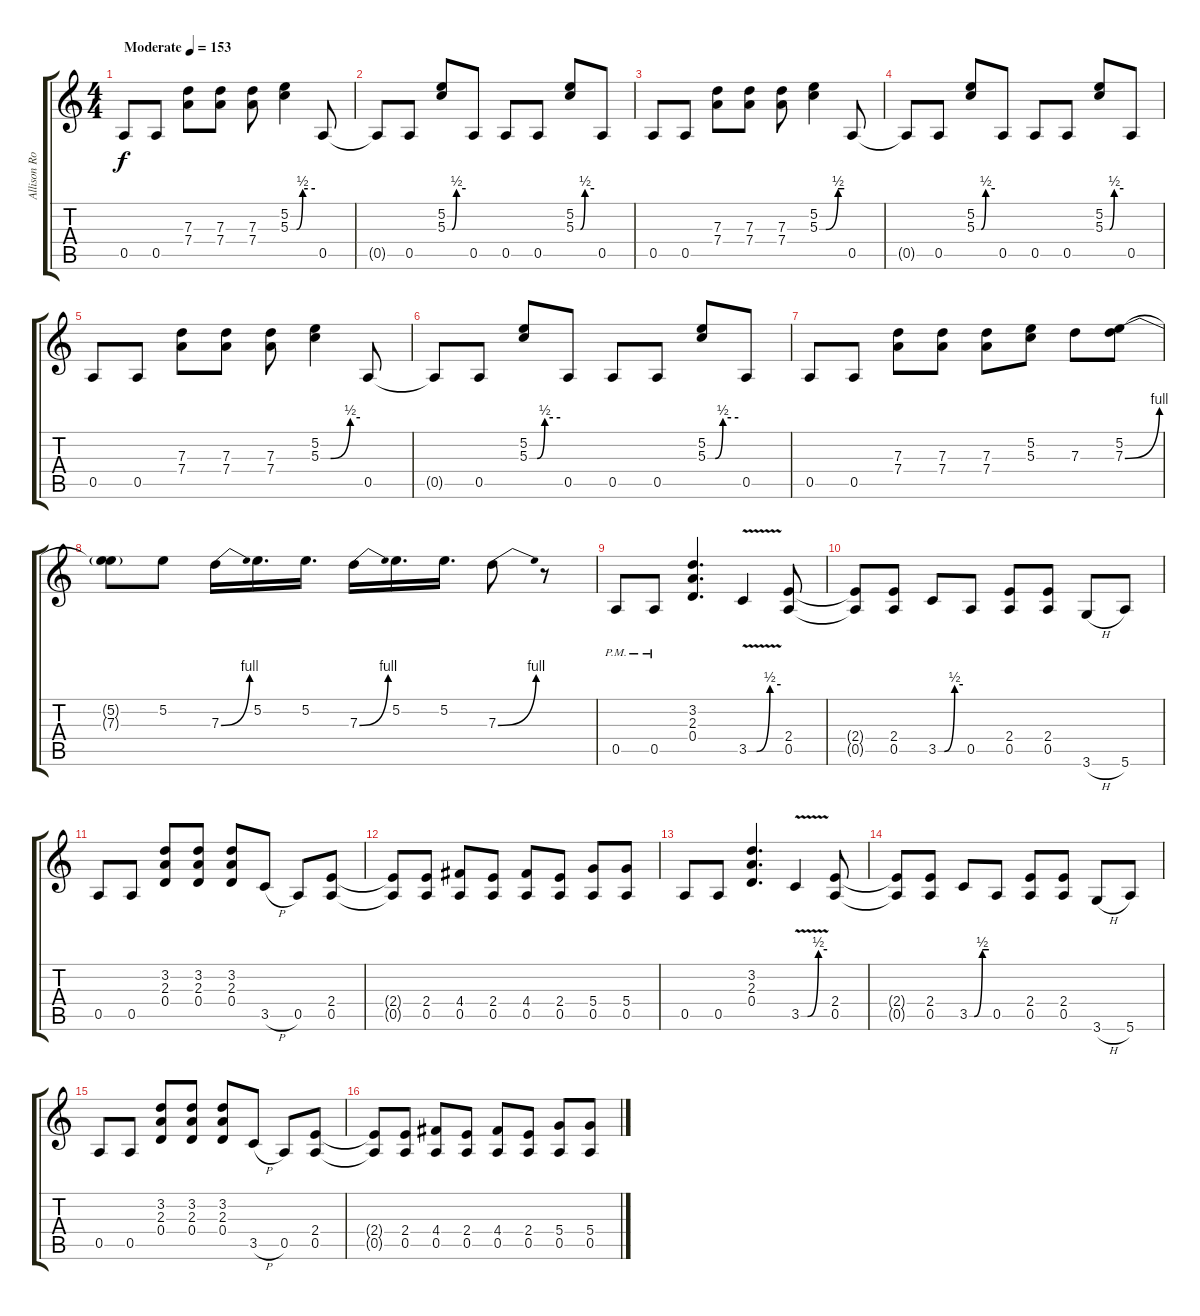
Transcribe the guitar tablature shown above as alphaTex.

\track ("Allison Robertson" "Allison Ro") {instrument overdrivenguitar}
\staff {score tabs}
\tuning (E4 B3 G3 D3 A2 E2) {hide}
\ts (4 4)
\tempo (153 "Moderate")
\clef g2
\ks c
0.5.8{dy f instrument overdrivenguitar} 0.5.8 (7.3 7.4).8 (7.3 7.4).8 (7.3 7.4).8 (5.2 5.3{be (custom 0 0 15 0 30 2 60 2)}).4 0.5.8 |
0.5{t}.8 0.5.8 (5.2 5.3{be (custom 0 0 15 0 30 2 60 2)}).8 0.5.8 0.5.8 0.5.8 (5.2 5.3{be (custom 0 0 15 0 30 2 60 2)}).8 0.5.8 |
0.5.8 0.5.8 (7.3 7.4).8 (7.3 7.4).8 (7.3 7.4).8 (5.2 5.3{be (custom 0 0 15 0 45 2 60 2)}).4 0.5.8 |
0.5{t}.8 0.5.8 (5.2 5.3{be (custom 0 0 15 0 30 2 60 2)}).8 0.5.8 0.5.8 0.5.8 (5.2 5.3{be (custom 0 0 15 0 30 2 60 2)}).8 0.5.8 |
0.5.8 0.5.8 (7.3 7.4).8 (7.3 7.4).8 (7.3 7.4).8 (5.2 5.3{be (custom 0 0 15 0 45 2 60 2)}).4 0.5.8 |
0.5{t}.8 0.5.8 (5.2 5.3{be (custom 0 0 15 0 30 2 60 2)}).8 0.5.8 0.5.8 0.5.8 (5.2 5.3{be (custom 0 0 15 0 30 2 60 2)}).8 0.5.8 |
0.5.8 0.5.8 (7.3 7.4).8 (7.3 7.4).8 (7.3 7.4).8 (5.2 5.3).8 7.3.8 (5.2 7.3{be (bend 0 0 60 4)}).8 |
(5.2{t} 7.3{t}).8 5.2.8 7.3{be (bend 0 0 60 4)}.16 5.2.16{d} 5.2.16{d} 7.3{be (bend 0 0 60 4)}.16 5.2.16{d} 5.2.16{d} 7.3{be (bend 0 0 60 4)}.8 r.8 |
0.5{pm}.8 0.5{pm}.8 (3.2 2.3 0.4).4{d} 3.5{be (custom 0 0 15 0 40 2 60 2) v}.4 (2.4 0.5).8 |
(2.4{t} 0.5{t}).8 (2.4 0.5).8 3.5{be (custom 0 0 15 0 40 2 60 2)}.8 0.5.8 (2.4 0.5).8 (2.4 0.5).8 3.6{h}.8 5.6.8 |
0.5.8 0.5.8 (3.2 2.3 0.4).8 (3.2 2.3 0.4).8 (3.2 2.3 0.4).8 3.5{h}.8 0.5.8 (2.4 0.5).8 |
(2.4{t} 0.5{t}).8 (2.4 0.5).8 (4.4 0.5).8 (2.4 0.5).8 (4.4 0.5).8 (2.4 0.5).8 (5.4 0.5).8 (5.4 0.5).8 |
0.5.8 0.5.8 (3.2 2.3 0.4).4{d} 3.5{be (custom 0 0 15 0 40 2 60 2) v}.4 (2.4 0.5).8 |
(2.4{t} 0.5{t}).8 (2.4 0.5).8 3.5{be (custom 0 0 15 0 40 2 60 2)}.8 0.5.8 (2.4 0.5).8 (2.4 0.5).8 3.6{h}.8 5.6.8 |
0.5.8 0.5.8 (3.2 2.3 0.4).8 (3.2 2.3 0.4).8 (3.2 2.3 0.4).8 3.5{h}.8 0.5.8 (2.4 0.5).8 |
(2.4{t} 0.5{t}).8 (2.4 0.5).8 (4.4 0.5).8 (2.4 0.5).8 (4.4 0.5).8 (2.4 0.5).8 (5.4 0.5).8 (5.4 0.5).8
